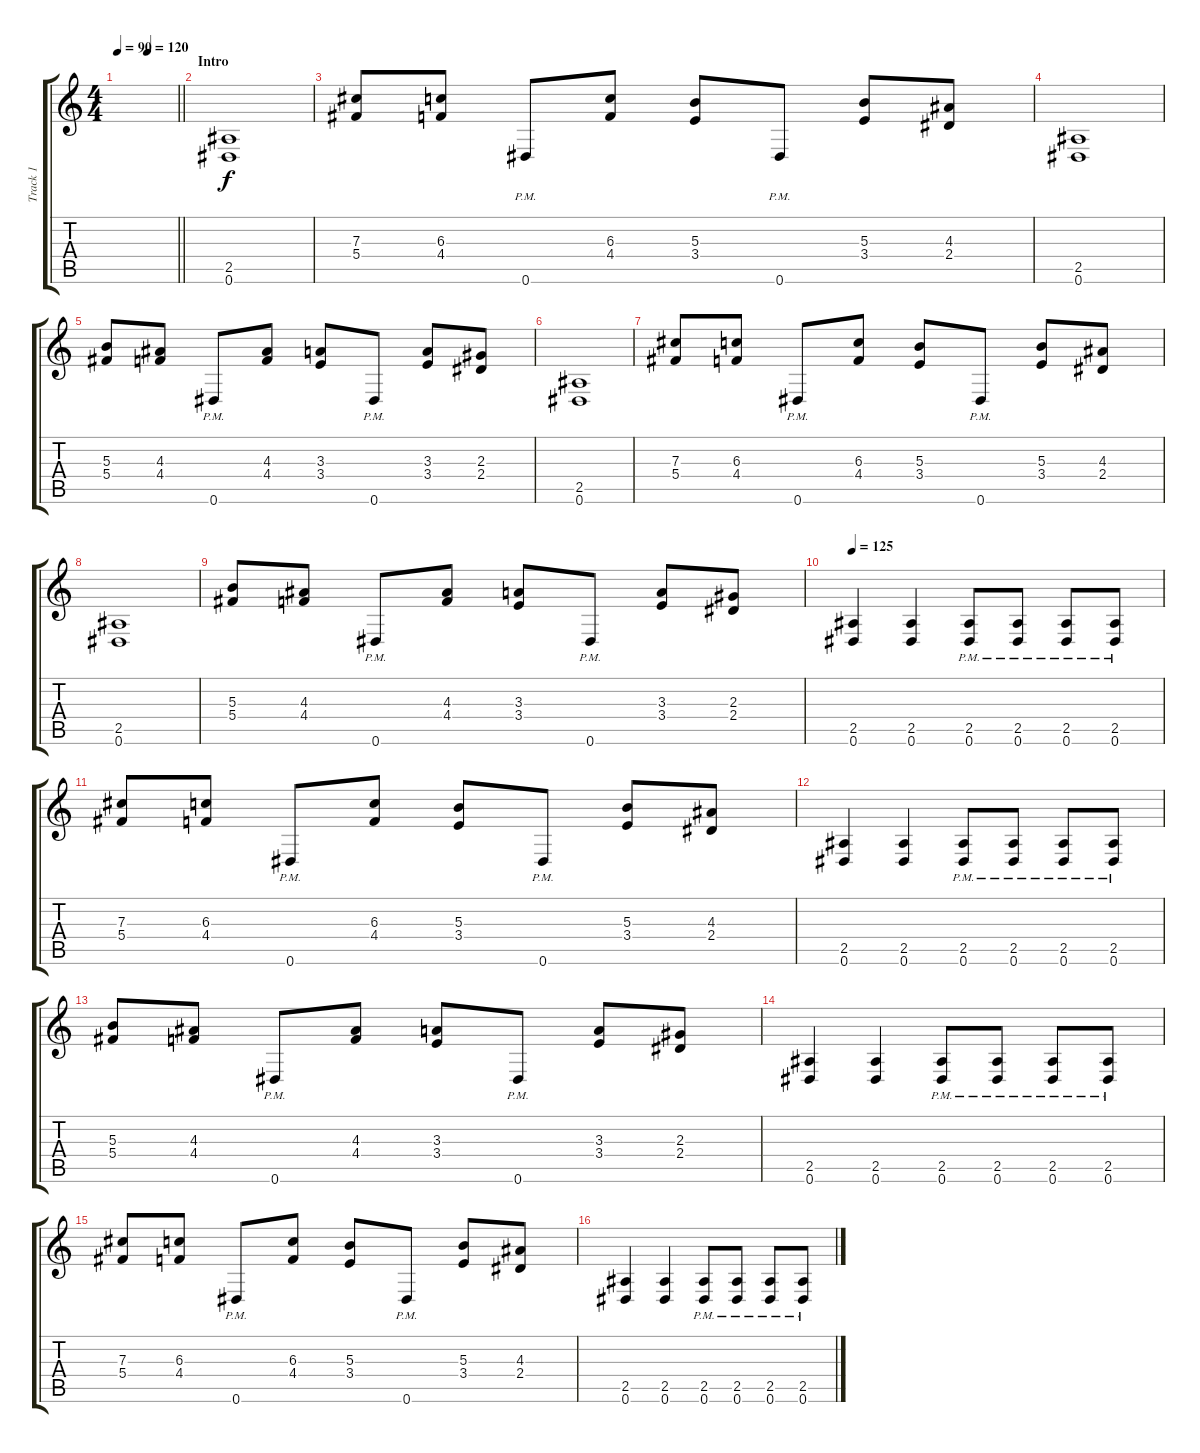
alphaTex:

\track ("Track 1" "Track 1") {instrument distortionguitar}
\staff {score tabs}
\tuning (Eb4 Bb3 Gb3 Db3 Ab2 Eb2) {hide}
\ts (4 4)
\tempo 90
\tempo (120 0.5)
\tempo 90
\clef g2
\barLineRight lightlight
\ks c
|
\section ("" "Intro")
(2.5 0.6).1 |
(7.3 5.4).8 (6.3 4.4).8 0.6{pm}.8 (6.3 4.4).8 (5.3 3.4).8 0.6{pm}.8 (5.3 3.4).8 (4.3 2.4).8 |
(2.5 0.6).1 |
(5.3 5.4).8 (4.3 4.4).8 0.6{pm}.8 (4.3 4.4).8 (3.3 3.4).8 0.6{pm}.8 (3.3 3.4).8 (2.3 2.4).8 |
(2.5 0.6).1 |
(7.3 5.4).8 (6.3 4.4).8 0.6{pm}.8 (6.3 4.4).8 (5.3 3.4).8 0.6{pm}.8 (5.3 3.4).8 (4.3 2.4).8 |
(2.5 0.6).1 |
(5.3 5.4).8 (4.3 4.4).8 0.6{pm}.8 (4.3 4.4).8 (3.3 3.4).8 0.6{pm}.8 (3.3 3.4).8 (2.3 2.4).8 |
\tempo 125
(2.5 0.6).4 (2.5 0.6).4 (2.5{pm} 0.6{pm}).8 (2.5{pm} 0.6{pm}).8 (2.5{pm} 0.6{pm}).8 (2.5{pm} 0.6{pm}).8 |
(7.3 5.4).8 (6.3 4.4).8 0.6{pm}.8 (6.3 4.4).8 (5.3 3.4).8 0.6{pm}.8 (5.3 3.4).8 (4.3 2.4).8 |
(2.5 0.6).4 (2.5 0.6).4 (2.5{pm} 0.6{pm}).8 (2.5{pm} 0.6{pm}).8 (2.5{pm} 0.6{pm}).8 (2.5{pm} 0.6{pm}).8 |
(5.3 5.4).8 (4.3 4.4).8 0.6{pm}.8 (4.3 4.4).8 (3.3 3.4).8 0.6{pm}.8 (3.3 3.4).8 (2.3 2.4).8 |
(2.5 0.6).4 (2.5 0.6).4 (2.5{pm} 0.6{pm}).8 (2.5{pm} 0.6{pm}).8 (2.5{pm} 0.6{pm}).8 (2.5{pm} 0.6{pm}).8 |
(7.3 5.4).8 (6.3 4.4).8 0.6{pm}.8 (6.3 4.4).8 (5.3 3.4).8 0.6{pm}.8 (5.3 3.4).8 (4.3 2.4).8 |
(2.5 0.6).4 (2.5 0.6).4 (2.5{pm} 0.6{pm}).8 (2.5{pm} 0.6{pm}).8 (2.5{pm} 0.6{pm}).8 (2.5{pm} 0.6{pm}).8
